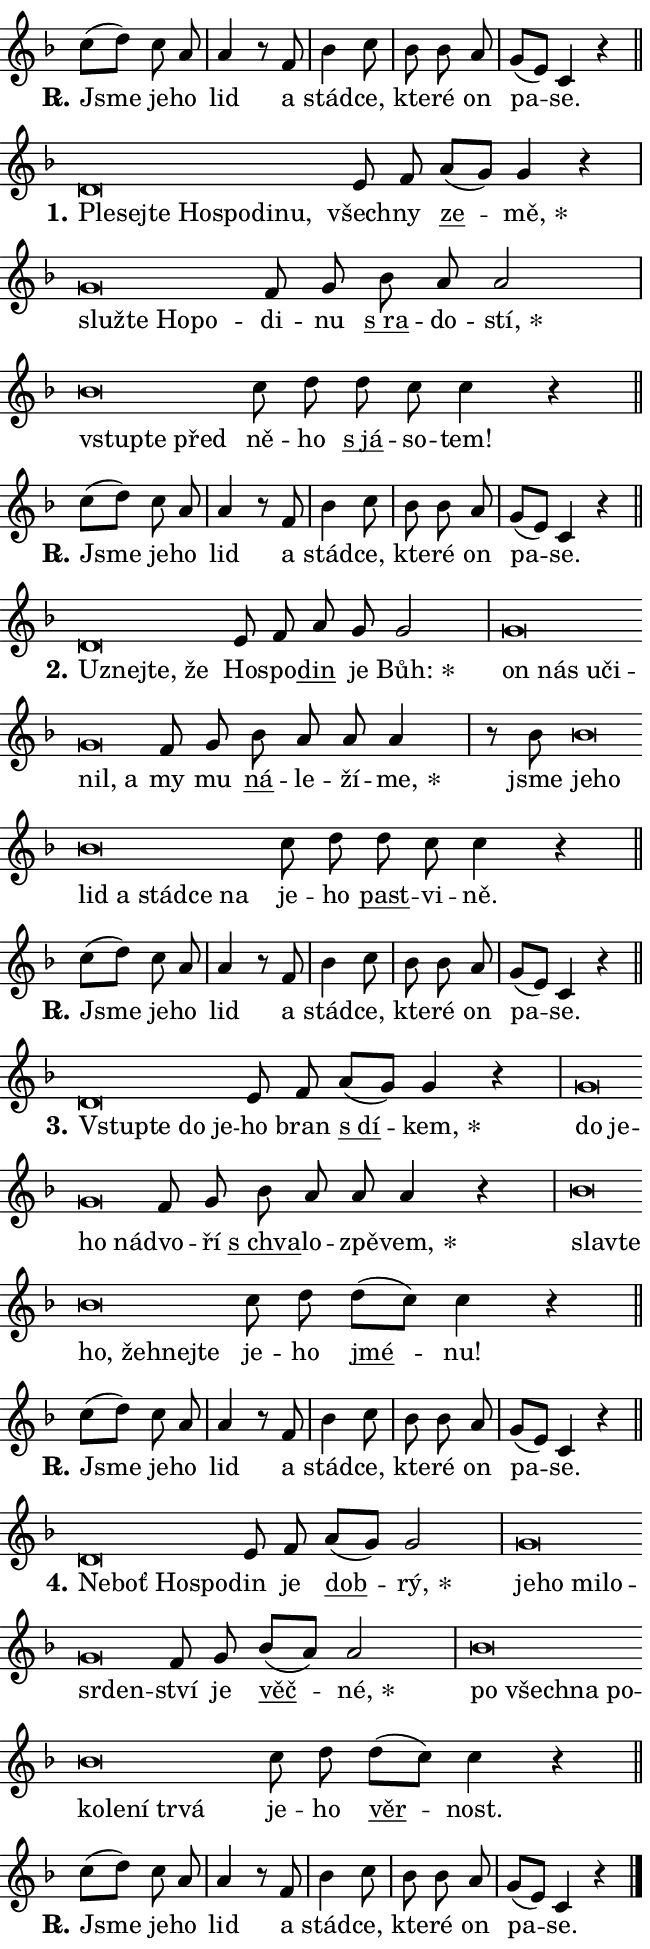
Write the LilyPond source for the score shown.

\version "2.24.0"
\header { tagline = "" }
\paper {
  indent = 0\cm
  top-margin = 0\cm
  right-margin = 0.13\cm % to fit lyric hyphens
  bottom-margin = 0\cm
  left-margin = 0\cm
  paper-width = 11\cm
  page-breaking = #ly:one-page-breaking
  system-system-spacing.basic-distance = #11
  score-system-spacing.basic-distance = #11
  ragged-last = ##f
}


%% Author: Thomas Morley
%% https://lists.gnu.org/archive/html/lilypond-user/2020-05/msg00002.html
#(define (line-position grob)
"Returns position of @var[grob} in current system:
   @code{'start}, if at first time-step
   @code{'end}, if at last time-step
   @code{'middle} otherwise
"
  (let* ((col (ly:item-get-column grob))
         (ln (ly:grob-object col 'left-neighbor))
         (rn (ly:grob-object col 'right-neighbor))
         (col-to-check-left (if (ly:grob? ln) ln col))
         (col-to-check-right (if (ly:grob? rn) rn col))
         (break-dir-left
           (and
             (ly:grob-property col-to-check-left 'non-musical #f)
             (ly:item-break-dir col-to-check-left)))
         (break-dir-right
           (and
             (ly:grob-property col-to-check-right 'non-musical #f)
             (ly:item-break-dir col-to-check-right))))
        (cond ((eqv? 1 break-dir-left) 'start)
              ((eqv? -1 break-dir-right) 'end)
              (else 'middle))))

#(define (tranparent-at-line-position vctor)
  (lambda (grob)
  "Relying on @code{line-position} select the relevant enry from @var{vctor}.
Used to determine transparency,"
    (case (line-position grob)
      ((end) (not (vector-ref vctor 0)))
      ((middle) (not (vector-ref vctor 1)))
      ((start) (not (vector-ref vctor 2))))))

noteHeadBreakVisibility =
#(define-music-function (break-visibility)(vector?)
"Makes @code{NoteHead}s transparent relying on @var{break-visibility}"
#{
  \override NoteHead.transparent =
    #(tranparent-at-line-position break-visibility)
#})

#(define delete-ledgers-for-transparent-note-heads
  (lambda (grob)
    "Reads whether a @code{NoteHead} is transparent.
If so this @code{NoteHead} is removed from @code{'note-heads} from
@var{grob}, which is supposed to be @code{LedgerLineSpanner}.
As a result ledgers are not printed for this @code{NoteHead}"
    (let* ((nhds-array (ly:grob-object grob 'note-heads))
           (nhds-list
             (if (ly:grob-array? nhds-array)
                 (ly:grob-array->list nhds-array)
                 '()))
           ;; Relies on the transparent-property being done before
           ;; Staff.LedgerLineSpanner.after-line-breaking is executed.
           ;; This is fragile ...
           (to-keep
             (remove
               (lambda (nhd)
                 (ly:grob-property nhd 'transparent #f))
               nhds-list)))
      ;; TODO find a better method to iterate over grob-arrays, similiar
      ;; to filter/remove etc for lists
      ;; For now rebuilt from scratch
      (set! (ly:grob-object grob 'note-heads)  '())
      (for-each
        (lambda (nhd)
          (ly:pointer-group-interface::add-grob grob 'note-heads nhd))
        to-keep))))

squashNotes = {
  \override NoteHead.X-extent = #'(-0.2 . 0.2)
  \override NoteHead.Y-extent = #'(-0.75 . 0)
  \override NoteHead.stencil =
    #(lambda (grob)
       (let ((pos (ly:grob-property grob 'staff-position)))
         (begin
           (if (< pos -7) (display "ERROR: Lower brevis then expected\n") (display ""))
           (if (<= pos -6) ly:text-interface::print ly:note-head::print))))
}
unSquashNotes = {
  \revert NoteHead.X-extent
  \revert NoteHead.Y-extent
  \revert NoteHead.stencil
}

hideNotes = \noteHeadBreakVisibility #begin-of-line-visible
unHideNotes = \noteHeadBreakVisibility #all-visible

% work-around for resetting accidentals
% https://lilypond.org/doc/v2.23/Documentation/notation/displaying-rhythms#unmetered-music
cadenzaMeasure = {
  \cadenzaOff
  \partial 1024 s1024
  \cadenzaOn
}

#(define-markup-command (accent layout props text) (markup?)
  "Underline accented syllable"
  (interpret-markup layout props
    #{\markup \override #'(offset . 4.3) \underline { #text }#}))

responsum = \markup \concat {
  "R" \hspace #-1.05 \path #0.1 #'((moveto 0 0.07) (lineto 0.9 0.8)) \hspace #0.05 "."
}

spaceSize = #0.6828661417322834 % exact space size for TeX Gyre Schola

\layout {
  \context {
    \Staff
    \remove "Time_signature_engraver"
    \override LedgerLineSpanner.after-line-breaking = #delete-ledgers-for-transparent-note-heads
  }
  \context {
    \Lyrics {
      \override LyricSpace.minimum-distance = \spaceSize
      \override LyricText.font-name = #"TeX Gyre Schola"
      \override LyricText.font-size = 1
      \override StanzaNumber.font-name = #"TeX Gyre Schola Bold"
      \override StanzaNumber.font-size = 1
    }
  }
  \context {
    \Score 
    \override NoteHead.text =
      #(lambda (grob) 
        (let ((pos (ly:grob-property grob 'staff-position)))
          #{\markup {
            \combine
              \halign #-0.55 \raise #(if (= pos -6) 0 0.5) \override #'(thickness . 2) \draw-line #'(3.2 . 0)
              \musicglyph "noteheads.sM1"
          }#}))
  }
}

% magnetic-lyrics.ily
%
%   written by
%     Jean Abou Samra <jean@abou-samra.fr>
%     Werner Lemberg <wl@gnu.org>
%
%   adapted by
%     Jiri Hon <jiri.hon@gmail.com>
%
% Version 2022-Apr-15

% https://www.mail-archive.com/lilypond-user@gnu.org/msg149350.html

#(define (Left_hyphen_pointer_engraver context)
   "Collect syllable-hyphen-syllable occurrences in lyrics and store
them in properties.  This engraver only looks to the left.  For
example, if the lyrics input is @code{foo -- bar}, it does the
following.

@itemize @bullet
@item
Set the @code{text} property of the @code{LyricHyphen} grob between
@q{foo} and @q{bar} to @code{foo}.

@item
Set the @code{left-hyphen} property of the @code{LyricText} grob with
text @q{foo} to the @code{LyricHyphen} grob between @q{foo} and
@q{bar}.
@end itemize

Use this auxiliary engraver in combination with the
@code{lyric-@/text::@/apply-@/magnetic-@/offset!} hook."
   (let ((hyphen #f)
         (text #f))
     (make-engraver
      (acknowledgers
       ((lyric-syllable-interface engraver grob source-engraver)
        (set! text grob)))
      (end-acknowledgers
       ((lyric-hyphen-interface engraver grob source-engraver)
        ;(when (not (grob::has-interface grob 'lyric-space-interface))
          (set! hyphen grob)));)
      ((stop-translation-timestep engraver)
       (when (and text hyphen)
         (ly:grob-set-object! text 'left-hyphen hyphen))
       (set! text #f)
       (set! hyphen #f)))))

#(define (lyric-text::apply-magnetic-offset! grob)
   "If the space between two syllables is less than the value in
property @code{LyricText@/.details@/.squash-threshold}, move the right
syllable to the left so that it gets concatenated with the left
syllable.

Use this function as a hook for
@code{LyricText@/.after-@/line-@/breaking} if the
@code{Left_@/hyphen_@/pointer_@/engraver} is active."
   (let ((hyphen (ly:grob-object grob 'left-hyphen #f)))
     (when hyphen
       (let ((left-text (ly:spanner-bound hyphen LEFT)))
         (when (grob::has-interface left-text 'lyric-syllable-interface)
           (let* ((common (ly:grob-common-refpoint grob left-text X))
                  (this-x-ext (ly:grob-extent grob common X))
                  (left-x-ext
                   (begin
                     ;; Trigger magnetism for left-text.
                     (ly:grob-property left-text 'after-line-breaking)
                     (ly:grob-extent left-text common X)))
                  ;; `delta` is the gap width between two syllables.
                  (delta (- (interval-start this-x-ext)
                            (interval-end left-x-ext)))
                  (details (ly:grob-property grob 'details))
                  (threshold (assoc-get 'squash-threshold details 0.2)))
             (when (< delta threshold)
               (let* (;; We have to manipulate the input text so that
                      ;; ligatures crossing syllable boundaries are not
                      ;; disabled.  For languages based on the Latin
                      ;; script this is essentially a beautification.
                      ;; However, for non-Western scripts it can be a
                      ;; necessity.
                      (lt (ly:grob-property left-text 'text))
                      (rt (ly:grob-property grob 'text))
                      (is-space (grob::has-interface hyphen 'lyric-space-interface))
                      (space (if is-space " " ""))
                      (extra-delta (if is-space spaceSize 0))
                      ;; Append new syllable.
                      (ltrt-space (if (and (string? lt) (string? rt))
                                (string-append lt space rt)
                                (make-concat-markup (list lt space rt))))
                      ;; Right-align `ltrt` to the right side.
                      (ltrt-space-markup (grob-interpret-markup
                               grob
                               (make-translate-markup
                                (cons (interval-length this-x-ext) 0)
                                (make-right-align-markup ltrt-space)))))
                 (begin
                   ;; Don't print `left-text`.
                   (ly:grob-set-property! left-text 'stencil #f)
                   ;; Set text and stencil (which holds all collected
                   ;; syllables so far) and shift it to the left.
                   (ly:grob-set-property! grob 'text ltrt-space)
                   (ly:grob-set-property! grob 'stencil ltrt-space-markup)
                   (ly:grob-translate-axis! grob (- (- delta extra-delta)) X))))))))))


#(define (lyric-hyphen::displace-bounds-first grob)
   ;; Make very sure this callback isn't triggered too early.
   (let ((left (ly:spanner-bound grob LEFT))
         (right (ly:spanner-bound grob RIGHT)))
     (ly:grob-property left 'after-line-breaking)
     (ly:grob-property right 'after-line-breaking)
     (ly:lyric-hyphen::print grob)))

squashThreshold = #0.4

\layout {
  \context {
    \Lyrics
    \consists #Left_hyphen_pointer_engraver
    \override LyricText.after-line-breaking =
      #lyric-text::apply-magnetic-offset!
    \override LyricHyphen.stencil = #lyric-hyphen::displace-bounds-first
    \override LyricText.details.squash-threshold = \squashThreshold
    \override LyricHyphen.minimum-distance = 0
    \override LyricHyphen.minimum-length = \squashThreshold
  }
}

squashText = \override LyricText.details.squash-threshold = 9999
unSquashText = \override LyricText.details.squash-threshold = \squashThreshold

leftText = \override LyricText.self-alignment-X = #LEFT
unLeftText = \revert LyricText.self-alignment-X

starOffset = #(lambda (grob) 
                (let ((x_offset (ly:self-alignment-interface::aligned-on-x-parent grob)))
                  (if (= x_offset 0) 0 (+ x_offset 1.2))))

star = #(define-music-function (syllable)(string?)
"Append star separator at the end of a syllable"
#{
  \once \override LyricText.X-offset = #starOffset
  \lyricmode { \markup {
    #syllable
    \override #'((font-name . "TeX Gyre Schola Bold")) \hspace #0.2 \lower #0.65 \larger "*"
  } }
#})

starAccent = #(define-music-function (syllable)(string?)
"Append star separator at the end of a syllable and make accent"
#{
  \once \override LyricText.X-offset = #starOffset
  \lyricmode { \markup {
    \accent #syllable
    \override #'((font-name . "TeX Gyre Schola Bold")) \hspace #0.2 \lower #0.65 \larger "*"
  } }
#})

breath = #(define-music-function (syllable)(string?)
"Append breathing indicator at the end of a syllable"
#{
  \lyricmode { \markup { #syllable "+" } }
#})

optionalBreath = #(define-music-function (syllable)(string?)
"Append optional breathing indicator at the end of a syllable"
#{
  \lyricmode { \markup { #syllable "(+)" } }
#})


\score {
    <<
        \new Voice = "melody" { \cadenzaOn \key f \major \relative { c''8[( d)] c a \cadenzaMeasure \bar "|" a4 r8 f \cadenzaMeasure \bar "|" bes4 c8 \cadenzaMeasure \bar "|" bes bes a \cadenzaMeasure \bar "|" g[( e)] c4 r \cadenzaMeasure \bar "||" \break } }
        \new Lyrics \lyricsto "melody" { \lyricmode { \set stanza = \responsum
Jsme je -- ho lid a stád -- ce, kte -- ré on pa -- se. } }
    >>
    \layout {}
}

\score {
    <<
        \new Voice = "melody" { \cadenzaOn \key f \major \relative { \squashNotes d'\breve*1/16 \hideNotes \breve*1/16 \bar "" \breve*1/16 \bar "" \breve*1/16 \bar "" \breve*1/16 \bar "" \breve*1/16 \breve*1/16 \bar "" \unHideNotes \unSquashNotes e8 f \bar "" a[( g)] g4 r \cadenzaMeasure \bar "|" \squashNotes g\breve*1/16 \hideNotes \breve*1/16 \bar "" \breve*1/16 \breve*1/16 \bar "" \unHideNotes \unSquashNotes f8 g \bar "" bes a a2 \cadenzaMeasure \bar "|" \squashNotes bes\breve*1/16 \hideNotes \breve*1/16 \breve*1/16 \bar "" \unHideNotes \unSquashNotes c8 d \bar "" d c c4 r \cadenzaMeasure \bar "||" \break } }
        \new Lyrics \lyricsto "melody" { \lyricmode { \set stanza = "1."
\leftText Ple -- \squashText sej -- te Ho -- spo -- di -- nu, \unLeftText \unSquashText všech -- ny \markup \accent ze -- \star mě, \leftText služ -- \squashText te Ho -- po -- \unLeftText \unSquashText di -- nu \markup \accent "s ra" -- do -- \star stí, \leftText vstup -- \squashText te před \unLeftText \unSquashText ně -- ho \markup \accent "s já" -- so -- tem! } }
    >>
    \layout {}
}

\score {
    <<
        \new Voice = "melody" { \cadenzaOn \key f \major \relative { c''8[( d)] c a \cadenzaMeasure \bar "|" a4 r8 f \cadenzaMeasure \bar "|" bes4 c8 \cadenzaMeasure \bar "|" bes bes a \cadenzaMeasure \bar "|" g[( e)] c4 r \cadenzaMeasure \bar "||" \break } }
        \new Lyrics \lyricsto "melody" { \lyricmode { \set stanza = \responsum
Jsme je -- ho lid a stád -- ce, kte -- ré on pa -- se. } }
    >>
    \layout {}
}

\score {
    <<
        \new Voice = "melody" { \cadenzaOn \key f \major \relative { \squashNotes d'\breve*1/16 \hideNotes \breve*1/16 \bar "" \breve*1/16 \breve*1/16 \bar "" \unHideNotes \unSquashNotes e8 f \bar "" a g g2 \cadenzaMeasure \bar "|" \squashNotes g\breve*1/16 \hideNotes \breve*1/16 \bar "" \breve*1/16 \bar "" \breve*1/16 \bar "" \breve*1/16 \breve*1/16 \bar "" \unHideNotes \unSquashNotes f8 g \bar "" bes a a a4 \cadenzaMeasure \bar "|" r8 bes \squashNotes bes\breve*1/16 \hideNotes \breve*1/16 \bar "" \breve*1/16 \bar "" \breve*1/16 \bar "" \breve*1/16 \bar "" \breve*1/16 \breve*1/16 \bar "" \unHideNotes \unSquashNotes c8 d \bar "" d c c4 r \cadenzaMeasure \bar "||" \break } }
        \new Lyrics \lyricsto "melody" { \lyricmode { \set stanza = "2."
\leftText U -- \squashText znej -- te, že \unLeftText \unSquashText Ho -- spo -- \markup \accent din je \star Bůh: \leftText on \squashText nás u -- či -- nil, a \unLeftText \unSquashText my mu \markup \accent ná -- le -- ží -- \star me, jsme \leftText je -- \squashText ho lid a stád -- ce na \unLeftText \unSquashText je -- ho \markup \accent past -- vi -- ně. } }
    >>
    \layout {}
}

\score {
    <<
        \new Voice = "melody" { \cadenzaOn \key f \major \relative { c''8[( d)] c a \cadenzaMeasure \bar "|" a4 r8 f \cadenzaMeasure \bar "|" bes4 c8 \cadenzaMeasure \bar "|" bes bes a \cadenzaMeasure \bar "|" g[( e)] c4 r \cadenzaMeasure \bar "||" \break } }
        \new Lyrics \lyricsto "melody" { \lyricmode { \set stanza = \responsum
Jsme je -- ho lid a stád -- ce, kte -- ré on pa -- se. } }
    >>
    \layout {}
}

\score {
    <<
        \new Voice = "melody" { \cadenzaOn \key f \major \relative { \squashNotes d'\breve*1/16 \hideNotes \breve*1/16 \bar "" \breve*1/16 \breve*1/16 \bar "" \unHideNotes \unSquashNotes e8 f \bar "" a[( g)] g4 r \cadenzaMeasure \bar "|" \squashNotes g\breve*1/16 \hideNotes \breve*1/16 \bar "" \breve*1/16 \breve*1/16 \bar "" \unHideNotes \unSquashNotes f8 g \bar "" bes a a a4 r \cadenzaMeasure \bar "|" \squashNotes bes\breve*1/16 \hideNotes \breve*1/16 \bar "" \breve*1/16 \bar "" \breve*1/16 \bar "" \breve*1/16 \breve*1/16 \bar "" \unHideNotes \unSquashNotes c8 d \bar "" d[( c)] c4 r \cadenzaMeasure \bar "||" \break } }
        \new Lyrics \lyricsto "melody" { \lyricmode { \set stanza = "3."
\leftText Vstup -- \squashText te do je -- \unLeftText \unSquashText ho bran \markup \accent "s dí" -- \star kem, \leftText do \squashText je -- ho ná -- \unLeftText \unSquashText dvo -- ří \markup \accent "s chva" -- lo -- zpě -- \star vem, \leftText sla -- \squashText vte ho, žeh -- nej -- te \unLeftText \unSquashText je -- ho \markup \accent jmé -- nu! } }
    >>
    \layout {}
}

\score {
    <<
        \new Voice = "melody" { \cadenzaOn \key f \major \relative { c''8[( d)] c a \cadenzaMeasure \bar "|" a4 r8 f \cadenzaMeasure \bar "|" bes4 c8 \cadenzaMeasure \bar "|" bes bes a \cadenzaMeasure \bar "|" g[( e)] c4 r \cadenzaMeasure \bar "||" \break } }
        \new Lyrics \lyricsto "melody" { \lyricmode { \set stanza = \responsum
Jsme je -- ho lid a stád -- ce, kte -- ré on pa -- se. } }
    >>
    \layout {}
}

\score {
    <<
        \new Voice = "melody" { \cadenzaOn \key f \major \relative { \squashNotes d'\breve*1/16 \hideNotes \breve*1/16 \bar "" \breve*1/16 \breve*1/16 \bar "" \unHideNotes \unSquashNotes e8 f \bar "" a[( g)] g2 \cadenzaMeasure \bar "|" \squashNotes g\breve*1/16 \hideNotes \breve*1/16 \bar "" \breve*1/16 \bar "" \breve*1/16 \bar "" \breve*1/16 \breve*1/16 \bar "" \unHideNotes \unSquashNotes f8 g \bar "" bes[( a)] a2 \cadenzaMeasure \bar "|" \squashNotes bes\breve*1/16 \hideNotes \breve*1/16 \bar "" \breve*1/16 \bar "" \breve*1/16 \bar "" \breve*1/16 \bar "" \breve*1/16 \bar "" \breve*1/16 \bar "" \breve*1/16 \breve*1/16 \bar "" \unHideNotes \unSquashNotes c8 d \bar "" d[( c)] c4 r \cadenzaMeasure \bar "||" \break } }
        \new Lyrics \lyricsto "melody" { \lyricmode { \set stanza = "4."
\leftText Ne -- \squashText boť Ho -- spo -- \unLeftText \unSquashText din je \markup \accent dob -- \star rý, \leftText je -- \squashText ho mi -- lo -- sr -- den -- \unLeftText \unSquashText ství je \markup \accent věč -- \star né, \leftText po \squashText všech -- na po -- ko -- le -- ní tr -- vá \unLeftText \unSquashText je -- ho \markup \accent věr -- nost. } }
    >>
    \layout {}
}

\score {
    <<
        \new Voice = "melody" { \cadenzaOn \key f \major \relative { c''8[( d)] c a \cadenzaMeasure \bar "|" a4 r8 f \cadenzaMeasure \bar "|" bes4 c8 \cadenzaMeasure \bar "|" bes bes a \cadenzaMeasure \bar "|" g[( e)] c4 r \cadenzaMeasure \bar "||" \break } \bar "|." }
        \new Lyrics \lyricsto "melody" { \lyricmode { \set stanza = \responsum
Jsme je -- ho lid a stád -- ce, kte -- ré on pa -- se. } }
    >>
    \layout {}
}
